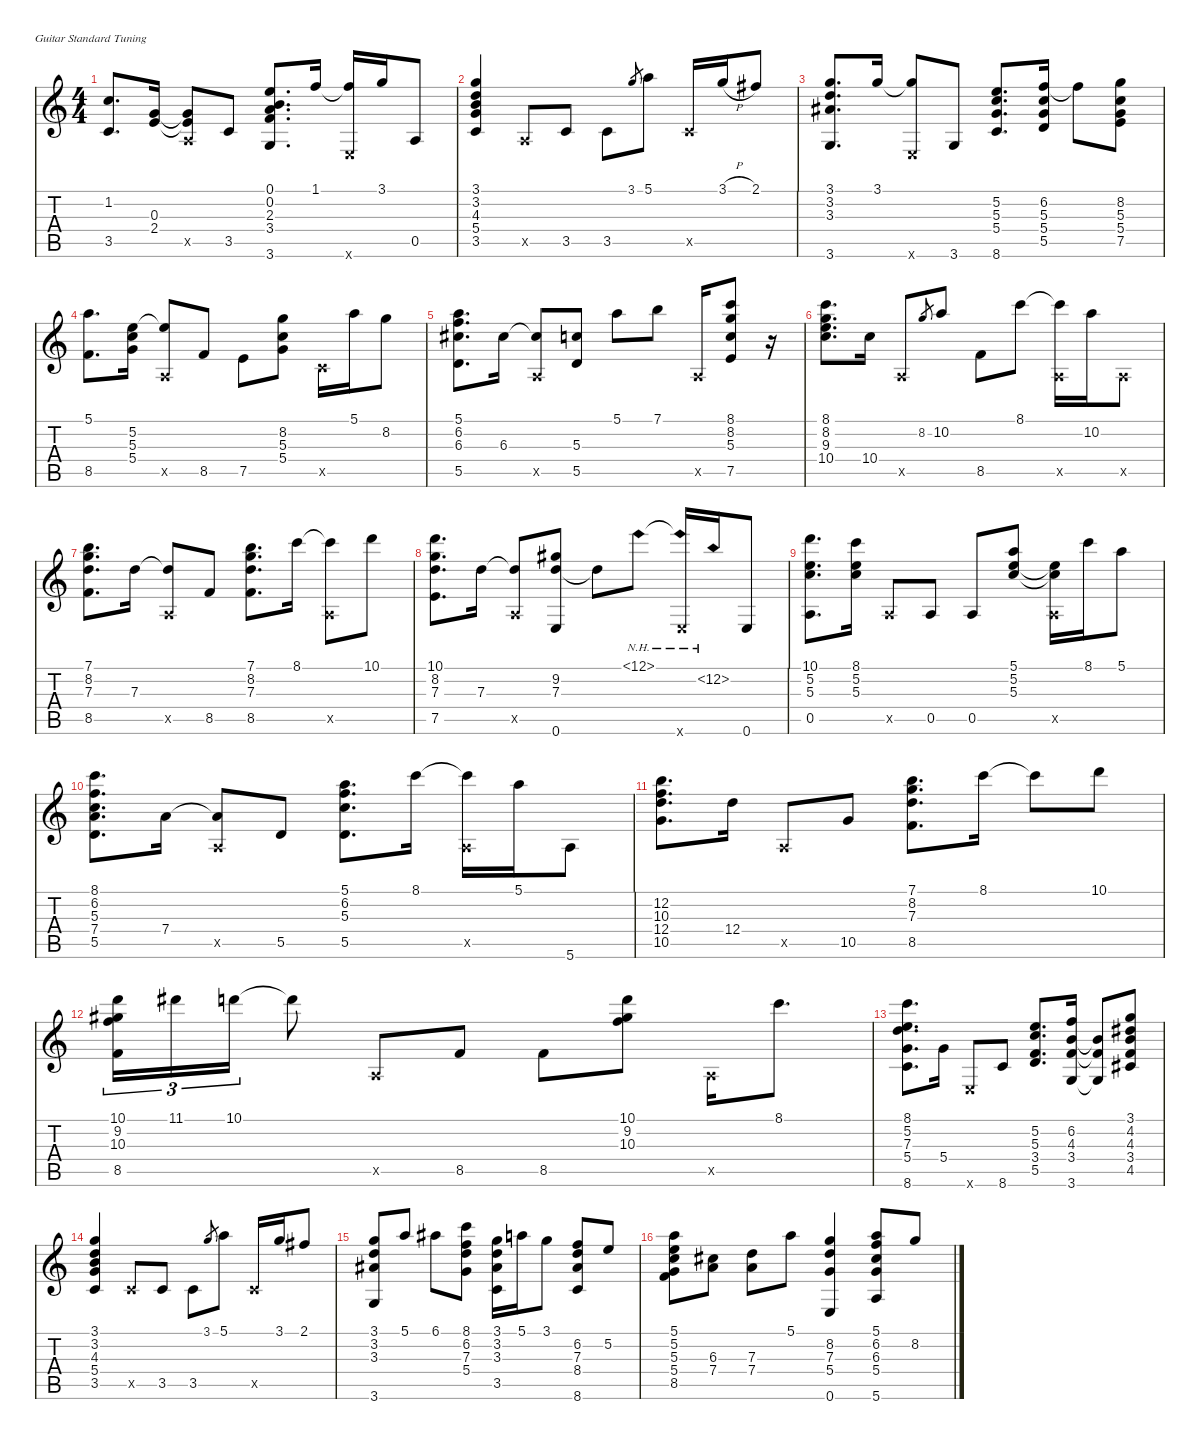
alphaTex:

\defaultSystemsLayout 4
\hideDynamics
\bracketExtendMode nobrackets
\singleTrackTrackNamePolicy hidden
\multiTrackTrackNamePolicy hidden
\firstSystemTrackNameOrientation horizontal
\otherSystemsTrackNameOrientation horizontal
\extendBarLines
\chordDiagramsInScore
\track ("&#12462;&#12479;&#12540; - &#12463;&#12521;&#12471;&#12483;&#12463;" "&#12462;&#12479;&#12540; - &#12463;&#12521;&#12471;&#12483;&#12463;") {instrument acousticguitarnylon}
\staff {score tabs}
\tuning (E4 B3 G3 D3 A2 E2)
\ts (4 4)
\tempo (120 hide)
\clef g2
\ks c
(3.5 1.2).8{d dy mf beam Up} (2.4 0.3).16{beam Up} (0.5{x} 2.4{t} 0.3{t}).8{beam Up} 3.5.8{beam Up} (3.6 3.4 2.3 0.2 0.1).8{d beam Up} 1.1.16{beam Up} (0.6{x} 1.1{t}).16{beam Up} 3.1.16{beam Up} 0.5.8{beam Up} |
(3.5 5.4 4.3 3.2 3.1).4{beam Up} 0.5{x}.8{beam Up} 3.5.8{beam Up} 3.5.8{beam Down} 3.1.8{gr beam Up} 5.1.8{beam Down} 3.5{x}.16{beam Up} 3.1{h}.16{beam Up} 2.1{acc #}.8{beam Up} |
(3.6 3.3{acc #} 3.2 3.1).8{d beam Up} 3.1.16{beam Up} (0.6{x} 3.1{t}).8{beam Up} 3.6.8{beam Up} (8.6 5.4 5.3 5.2).8{d beam Up} (5.5 5.4 5.3 6.2).16{beam Up} 6.2{t}.8{beam Down} (7.5 5.4 5.3 8.2).8{beam Down} |
(8.5 5.1).8{d beam Down} (5.4 5.3 5.2).16{beam Down} (0.5{x} 5.2{t}).8{beam Up} 8.5.8{beam Up} 7.5.8{beam Down} (5.4 5.3 8.2).8{beam Down} 3.5{x}.16{beam Down} 5.1.16{beam Down} 8.2.8{beam Down} |
(5.5 6.3{acc #} 6.2 5.1).8{d beam Down} 6.3{acc #}.16{beam Down} (0.5{x} 6.3{t acc #}).8{beam Up} (5.5 5.3).8{beam Up} 5.1.8{beam Down} 7.1.8{beam Down} 0.5{x}.16{beam Up} (7.5 5.3 8.2 8.1).8{beam Up} r.16{beam Up} |
(10.4 9.3 8.2 8.1).8{d beam Down} 10.4.16{beam Down} 0.5{x}.8{beam Up} 8.2.8{gr beam Up} 10.2.8{beam Up} 8.5.8{beam Down} 8.1.8{beam Down} (0.5{x} 8.1{t}).16{beam Down} 10.2.16{beam Down} 0.5{x}.8{beam Down} |
(8.5 7.3 8.2 7.1).8{d beam Down} 7.3.16{beam Down} (0.5{x} 7.3{t}).8{beam Up} 8.5.8{beam Up} (8.5 7.3 8.2 7.1).8{d beam Down} 8.1.16{beam Down} (0.5{x} 8.1{t}).8{beam Down} 10.1.8{beam Down} |
(7.5 7.3 8.2 10.1).8{d beam Down} 7.3.16{beam Down} (0.5{x} 7.3{t}).8{beam Up} (0.6 7.3 9.2{acc #}).8{beam Up} 7.3{t}.8{beam Down} 12.1{nh}.8{beam Down} (0.6{x} 12.1{nh t}).16{beam Up} 12.2{nh}.16{beam Up} 0.6.8{beam Up} |
(0.5 5.3 5.2 10.1).8{d beam Down} (5.3 5.2 8.1).16{beam Down} 0.5{x}.8{beam Up} 0.5.8{beam Up} 0.5.8{beam Up} (5.3 5.2 5.1).8{beam Up} (0.5{x} 5.3{t} 5.2{t}).16{beam Down} 8.1.16{beam Down} 5.1.8{beam Down} |
(5.5 7.4 5.3 6.2 8.1).8{d beam Down} 7.4.16{beam Down} (0.5{x} 7.4{t}).8{beam Up} 5.5.8{beam Up} (5.5 5.3 6.2 5.1).8{d beam Down} 8.1.16{beam Down} (0.5{x} 8.1{t}).16{beam Down} 5.1.16{beam Down} 5.6.8{beam Down} |
(10.5 12.4 10.3 12.2).8{d beam Down} 12.4.16{beam Down} 0.5{x}.8{beam Up} 10.5.8{beam Up} (8.5 7.3 8.2 7.1).8{d beam Down} 8.1.16{beam Down} 8.1{t}.8{beam Down} 10.1.8{beam Down} |
(8.5 10.3 9.2{acc #} 10.1).16{tu (3 2) beam Down} 11.1{acc #}.16{tu (3 2) beam Down} 10.1.16{tu (3 2) beam Down} 10.1{t}.8{beam Down} 0.5{x}.8{beam Up} 8.5.8{beam Up} 8.5.8{beam Down} (10.3 9.2{acc #} 10.1).8{beam Down} 0.5{x}.16{beam Down} 8.1.8{d beam Down} |
(8.6 5.4 7.3 5.2 8.1).8{d beam Down} 5.4.16{beam Down} 0.6{x}.8{beam Up} 8.6.8{beam Up} (5.5 3.4 5.3 5.2).8{d beam Up} (3.6 3.4 4.3 6.2).16{beam Up} (3.6{t} 3.4{t} 4.3{t}).8{beam Up} (4.5{acc #} 3.4 4.3 4.2{acc #} 3.1).8{beam Up} |
(3.5 5.4 4.3 3.2 3.1).4{beam Up} 3.5{x}.8{beam Up} 3.5.8{beam Up} 3.5.8{beam Down} 3.1.8{gr beam Up} 5.1.8{beam Down} 3.5{x}.16{beam Up} 3.1.16{beam Up} 2.1{acc #}.8{beam Up} |
(3.6 3.3{acc #} 3.2 3.1).8{beam Up} 5.1.8{beam Up} 6.1{acc #}.8{beam Down} (5.4 7.3 6.2 8.1).8{beam Down} (3.5 3.3{acc #} 3.2 3.1).16{beam Down} 5.1.16{beam Down} 3.1.8{beam Down} (8.6 8.4{acc #} 7.3 6.2).8{beam Up} 5.2.8{beam Up} |
(8.5 5.4 5.3 5.2 5.1).8{beam Down} (7.4 6.3{acc #}).8{beam Down} (7.4 7.3).8{beam Down} 5.1.8{beam Down} (0.6 5.4 7.3 8.2).4{beam Up} (5.6 5.4 6.3{acc #} 6.2 5.1).8{beam Up} 8.2.8{beam Up}
